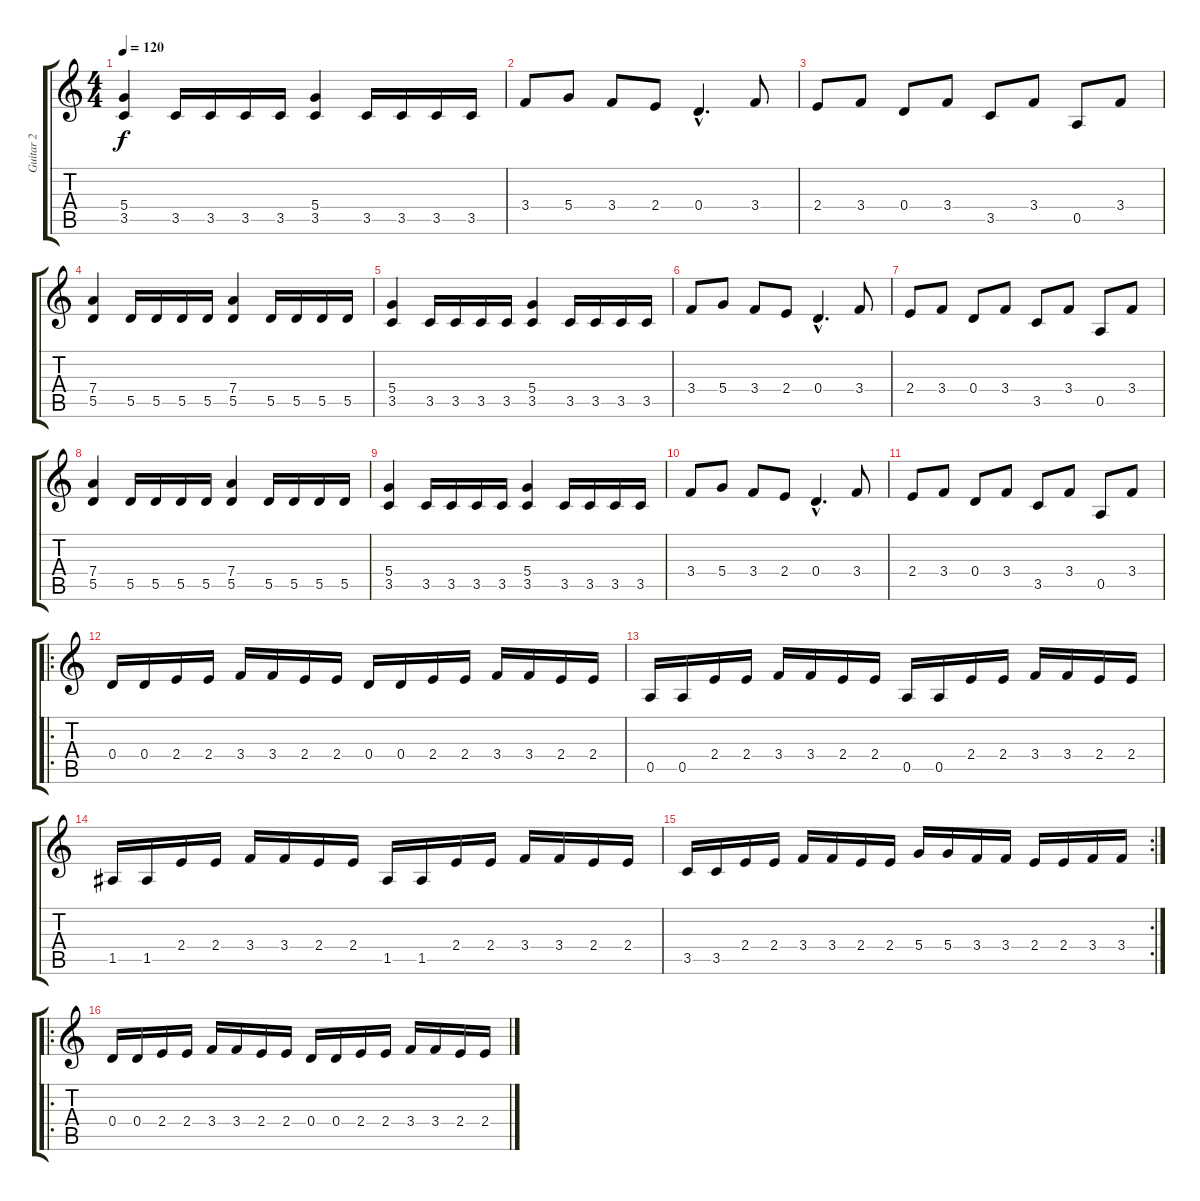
\track ("Guitar 2" "Guitar 2") {instrument distortionguitar}
\staff {score tabs}
\tuning (E4 B3 G3 D3 A2 D2) {hide}
\ts (4 4)
\tempo 120
\clef g2
\ks c
(5.4 3.5).4{dy f} 3.5.16 3.5.16 3.5.16 3.5.16 (5.4 3.5).4 3.5.16 3.5.16 3.5.16 3.5.16 |
3.4.8 5.4.8 3.4.8 2.4.8 0.4{hac}.4{d} 3.4.8 |
2.4.8 3.4.8 0.4.8 3.4.8 3.5.8 3.4.8 0.5.8 3.4.8 |
(7.4 5.5).4 5.5.16 5.5.16 5.5.16 5.5.16 (7.4 5.5).4 5.5.16 5.5.16 5.5.16 5.5.16 |
(5.4 3.5).4 3.5.16 3.5.16 3.5.16 3.5.16 (5.4 3.5).4 3.5.16 3.5.16 3.5.16 3.5.16 |
3.4.8 5.4.8 3.4.8 2.4.8 0.4{hac}.4{d} 3.4.8 |
2.4.8 3.4.8 0.4.8 3.4.8 3.5.8 3.4.8 0.5.8 3.4.8 |
(7.4 5.5).4 5.5.16 5.5.16 5.5.16 5.5.16 (7.4 5.5).4 5.5.16 5.5.16 5.5.16 5.5.16 |
(5.4 3.5).4 3.5.16 3.5.16 3.5.16 3.5.16 (5.4 3.5).4 3.5.16 3.5.16 3.5.16 3.5.16 |
3.4.8 5.4.8 3.4.8 2.4.8 0.4{hac}.4{d} 3.4.8 |
2.4.8 3.4.8 0.4.8 3.4.8 3.5.8 3.4.8 0.5.8 3.4.8 |
\ro
0.4.16 0.4.16 2.4.16 2.4.16 3.4.16 3.4.16 2.4.16 2.4.16 0.4.16 0.4.16 2.4.16 2.4.16 3.4.16 3.4.16 2.4.16 2.4.16 |
0.5.16 0.5.16 2.4.16 2.4.16 3.4.16 3.4.16 2.4.16 2.4.16 0.5.16 0.5.16 2.4.16 2.4.16 3.4.16 3.4.16 2.4.16 2.4.16 |
1.5.16 1.5.16 2.4.16 2.4.16 3.4.16 3.4.16 2.4.16 2.4.16 1.5.16 1.5.16 2.4.16 2.4.16 3.4.16 3.4.16 2.4.16 2.4.16 |
\rc 2
3.5.16 3.5.16 2.4.16 2.4.16 3.4.16 3.4.16 2.4.16 2.4.16 5.4.16 5.4.16 3.4.16 3.4.16 2.4.16 2.4.16 3.4.16 3.4.16 |
\ro
0.4.16 0.4.16 2.4.16 2.4.16 3.4.16 3.4.16 2.4.16 2.4.16 0.4.16 0.4.16 2.4.16 2.4.16 3.4.16 3.4.16 2.4.16 2.4.16
